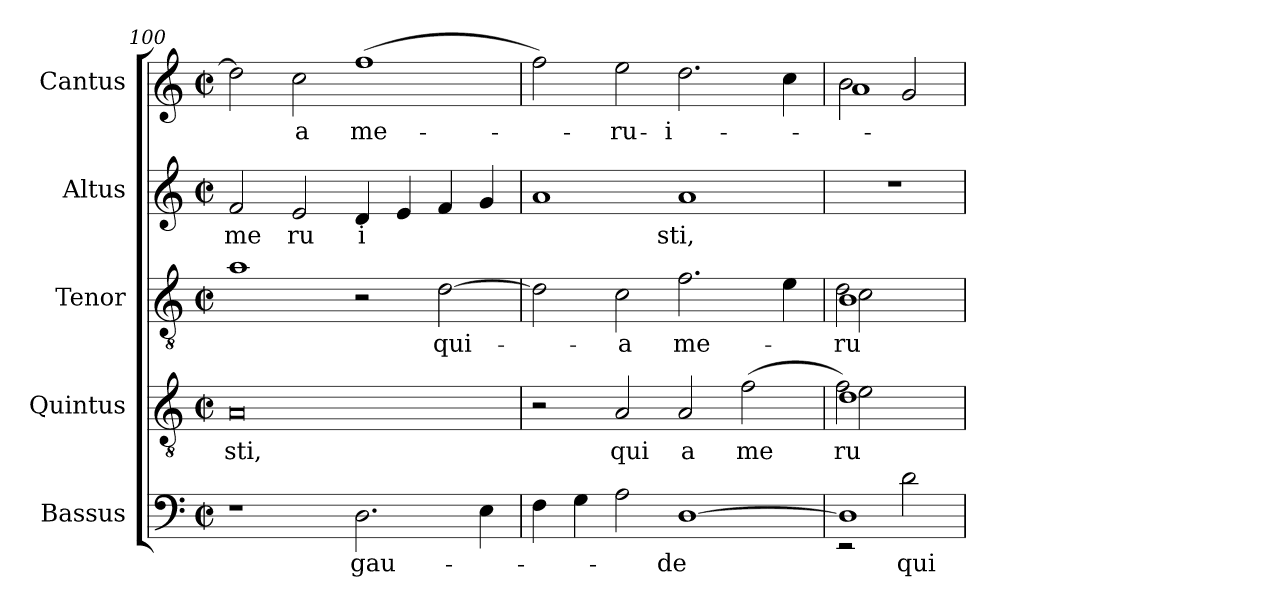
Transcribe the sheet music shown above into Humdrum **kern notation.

**kern	**text	**kern	**text	**kern	**text	**kern	**text	**kern	**text
*part5	*part5	*part4	*part4	*part3	*part3	*part2	*part2	*part1	*part1
*staff5	*staff5	*staff4	*staff4	*staff3	*staff3	*staff2	*staff2	*staff1	*staff1
*I"Bassus	*	*I"Quintus	*	*I"Tenor	*	*I"Altus	*	*I"Cantus	*
*clefF4	*	*clefGv2	*	*clefGv2	*	*clefG2	*	*clefG2	*
*	*	*	*	*	*	*k[]	*	*	*
*	*	*	*	*	*	*C:	*	*	*
*M2/2	*	*M2/2	*	*M2/2	*	*M2/2	*	*M2/2	*
*met(c|)	*	*met(c|)	*	*met(c|)	*	*met(c|)	*	*met(c|)	*
=100	=100	=100	=100	=100	=100	=100	=100	=100	=100
!	!	!	!LO:LY:b:cj	!	!	!	!LO:LY:b:cj	!	!
1r	.	0A	sti,	1a	.	2f/	me	2dd\]	.
!	!	!	!	!	!	!	!LO:LY:b:cj	!	!LO:LY:b:cj
.	.	.	.	.	.	2e/	ru	2cc\	-a
!	!LO:LY:b	!	!	!	!	!	!LO:LY:b:rj	!	!LO:LY:b:cj
2.D\	gau-	.	.	2r	.	4d/	i	(>1ff	me-
.	.	.	.	.	.	4e/	.	.	.
!	!	!	!	!	!LO:LY:b	!	!	!	!
.	.	.	.	[>2d\	qui-	4f/	.	.	.
4E\	.	.	.	.	.	4g/	.	.	.
=101	=101	=101	=101	=101	=101	=101	=101	=101	=101
4F\	.	2r	.	2d\]	.	1a	.	2ff\)	.
4G\	.	.	.	.	.	.	.	.	.
!	!	!	!LO:LY:b:cj	!	!LO:LY:b:cj	!	!	!	!LO:LY:b:cj
2A\	.	2A/	qui	2c\	-a	.	.	2ee\	-ru-
!	!LO:LY:b:cj	!	!LO:LY:b:cj	!	!LO:LY:b	!	!LO:LY:b:cj	!	!LO:LY:b:rj
[>1D	-de	2A/	a	2.f\	me-	1a	sti,	2.dd\	-i-
!	!	!	!LO:LY:b	!	!	!	!	!	!
.	.	(>2f\	me	.	.	.	.	.	.
.	.	.	.	4e\	.	.	.	4cc\	.
=102	=102	=102	=102	=102	=102	=102	=102	=102	=102
*^	*	*	*	*	*	*	*	*	*
!	!	!	!	!LO:LY:b:rj	!	!	!	!	!	!
*	*	*	*^	*	*	*	*	*	*	*
*	*	*	*	*^	*	*	*	*	*	*	*
!	!	!	!	!	!	!LO:LY:b:cj	!	!LO:LY:b:cj	!	!	!	!
*	*	*	*	*	*	*	*^	*	*	*	*	*
*	*	*	*	*	*	*	*	*^	*	*	*	*	*
!	!	!	!	!	!	!	!	!	!	!LO:LY:b:cj	!	!	!	!
*	*	*	*	*	*	*	*	*	*	*	*	*	*^	*
1D]	2r	.	1d	2f\)	2e\	ru	1B	2d\	2c\	-ru-	1r	.	2b\	1a	.
!	!	!LO:LY:b	!	!	!	!	!	!	!	!	!	!	!	!	!
.	2d\	qui-	.	2ryy	2ryy	.	.	2ryy	2ryy	.	.	.	2g/	.	.
*v	*v	*	*	*	*	*	*v	*v	*v	*	*	*	*v	*v	*
*	*	*v	*v	*v	*	*	*	*	*	*	*
=	=	=	=	=	=	=	=	=	=
*-	*-	*-	*-	*-	*-	*-	*-	*-	*-
